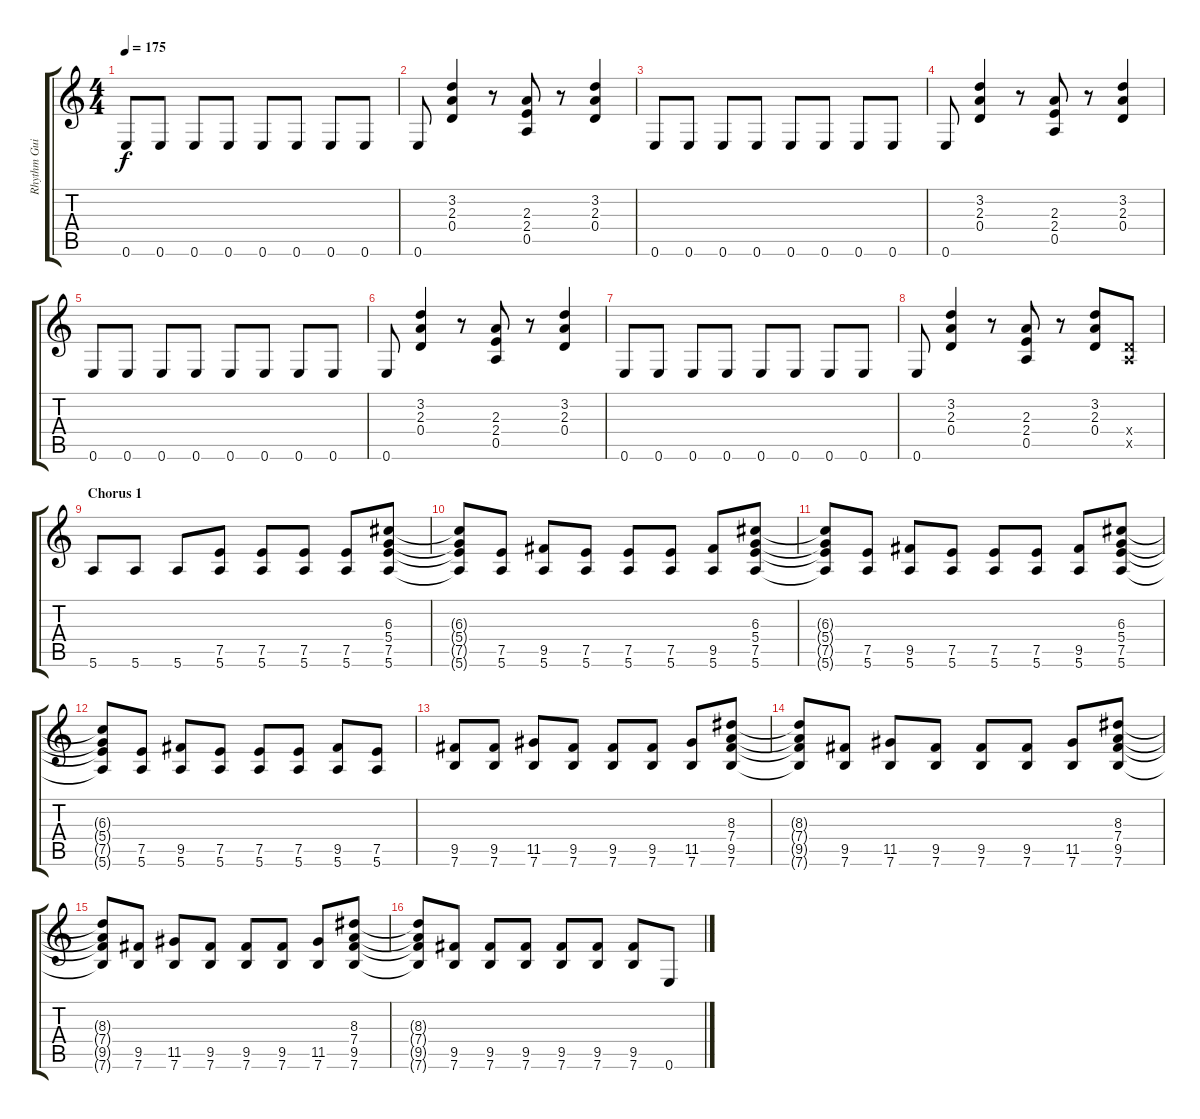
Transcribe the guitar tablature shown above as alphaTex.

\track ("Rhythm Guitar 1" "Rhythm Gui") {instrument overdrivenguitar}
\staff {score tabs}
\tuning (E4 B3 G3 D3 A2 E2) {hide}
\ts (4 4)
\tempo 175
\clef g2
\ks c
0.6.8{dy f} 0.6.8 0.6.8 0.6.8 0.6.8 0.6.8 0.6.8 0.6.8 |
0.6.8 (3.2 2.3 0.4).4 r.8 (2.3 2.4 0.5).8 r.8 (3.2 2.3 0.4).4 |
0.6.8 0.6.8 0.6.8 0.6.8 0.6.8 0.6.8 0.6.8 0.6.8 |
0.6.8 (3.2 2.3 0.4).4 r.8 (2.3 2.4 0.5).8 r.8 (3.2 2.3 0.4).4 |
0.6.8 0.6.8 0.6.8 0.6.8 0.6.8 0.6.8 0.6.8 0.6.8 |
0.6.8 (3.2 2.3 0.4).4 r.8 (2.3 2.4 0.5).8 r.8 (3.2 2.3 0.4).4 |
0.6.8 0.6.8 0.6.8 0.6.8 0.6.8 0.6.8 0.6.8 0.6.8 |
0.6.8 (3.2 2.3 0.4).4 r.8 (2.3 2.4 0.5).8 r.8 (3.2 2.3 0.4).8 (0.4{x} 0.5{x}).8 |
\section ("" "Chorus 1")
5.6.8 5.6.8 5.6.8 (7.5 5.6).8 (7.5 5.6).8 (7.5 5.6).8 (7.5 5.6).8 (6.3 5.4 7.5 5.6).8 |
(6.3{t} 5.4{t} 7.5{t} 5.6{t}).8 (7.5 5.6).8 (9.5 5.6).8 (7.5 5.6).8 (7.5 5.6).8 (7.5 5.6).8 (9.5 5.6).8 (6.3 5.4 7.5 5.6).8 |
(6.3{t} 5.4{t} 7.5{t} 5.6{t}).8 (7.5 5.6).8 (9.5 5.6).8 (7.5 5.6).8 (7.5 5.6).8 (7.5 5.6).8 (9.5 5.6).8 (6.3 5.4 7.5 5.6).8 |
(6.3{t} 5.4{t} 7.5{t} 5.6{t}).8 (7.5 5.6).8 (9.5 5.6).8 (7.5 5.6).8 (7.5 5.6).8 (7.5 5.6).8 (9.5 5.6).8 (7.5 5.6).8 |
(9.5 7.6).8 (9.5 7.6).8 (11.5 7.6).8 (9.5 7.6).8 (9.5 7.6).8 (9.5 7.6).8 (11.5 7.6).8 (8.3 7.4 9.5 7.6).8 |
(8.3{t} 7.4{t} 9.5{t} 7.6{t}).8 (9.5 7.6).8 (11.5 7.6).8 (9.5 7.6).8 (9.5 7.6).8 (9.5 7.6).8 (11.5 7.6).8 (8.3 7.4 9.5 7.6).8 |
(8.3{t} 7.4{t} 9.5{t} 7.6{t}).8 (9.5 7.6).8 (11.5 7.6).8 (9.5 7.6).8 (9.5 7.6).8 (9.5 7.6).8 (11.5 7.6).8 (8.3 7.4 9.5 7.6).8 |
(8.3{t} 7.4{t} 9.5{t} 7.6{t}).8 (9.5 7.6).8 (9.5 7.6).8 (9.5 7.6).8 (9.5 7.6).8 (9.5 7.6).8 (9.5 7.6).8 0.6.8
